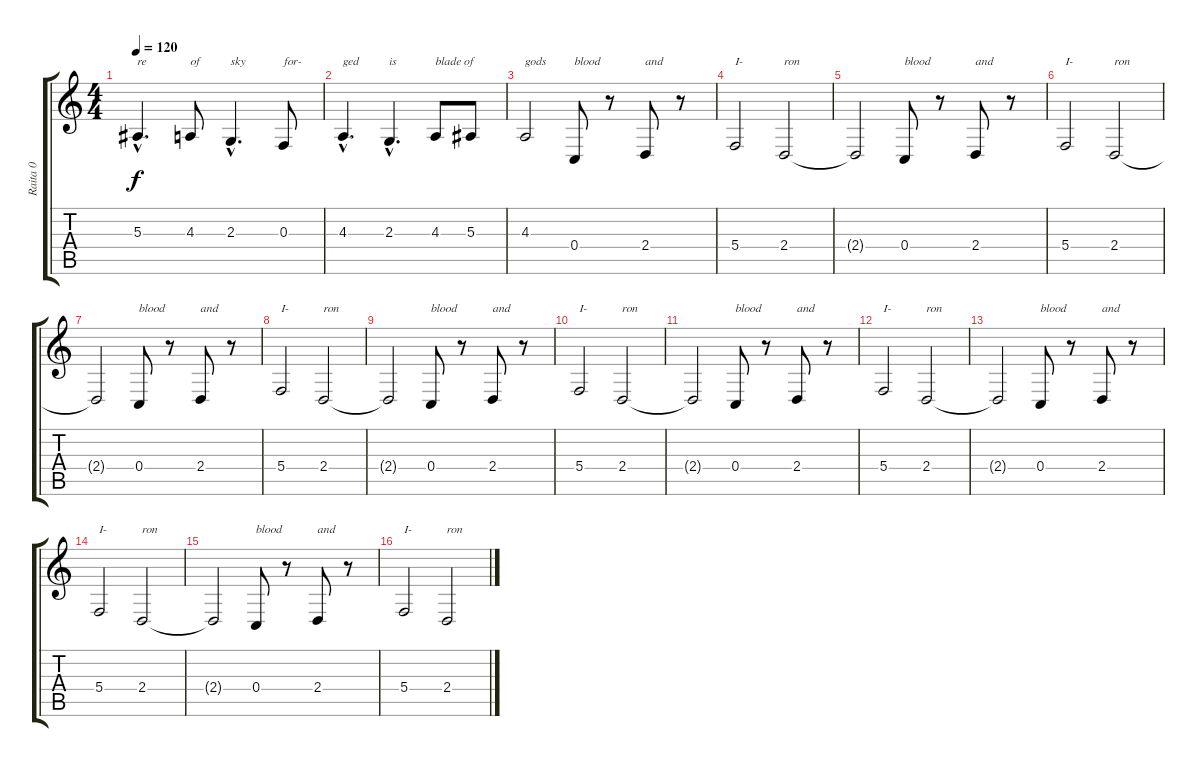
\track ("Raita 0" "Raita 0") {instrument choiraahs}
\staff {score tabs}
\tuning (D4 A3 F3 C3 G2 D2) {hide}
\ts (4 4)
\tempo 120
\clef g2
\ks c
5.3{hac}.4{d txt "re" dy f} 4.3.8{txt "of"} 2.3{hac}.4{d txt "sky"} 0.3.8{txt "for-"} |
4.3{hac}.4{d txt "ged"} 2.3{hac}.4{d txt "is"} 4.3.8{txt "blade of"} 5.3.8 |
4.3.2{txt "gods"} 0.4.8{txt "blood"} r.8 2.4.8{txt "and"} r.8 |
5.4.2{txt "I-"} 2.4.2{txt "ron"} |
2.4{t}.2 0.4.8{txt "blood"} r.8 2.4.8{txt "and"} r.8 |
5.4.2{txt "I-"} 2.4.2{txt "ron"} |
2.4{t}.2 0.4.8{txt "blood"} r.8 2.4.8{txt "and"} r.8 |
5.4.2{txt "I-"} 2.4.2{txt "ron"} |
2.4{t}.2 0.4.8{txt "blood"} r.8 2.4.8{txt "and"} r.8 |
5.4.2{txt "I-"} 2.4.2{txt "ron"} |
2.4{t}.2 0.4.8{txt "blood"} r.8 2.4.8{txt "and"} r.8 |
5.4.2{txt "I-"} 2.4.2{txt "ron"} |
2.4{t}.2 0.4.8{txt "blood"} r.8 2.4.8{txt "and"} r.8 |
5.4.2{txt "I-"} 2.4.2{txt "ron"} |
2.4{t}.2 0.4.8{txt "blood"} r.8 2.4.8{txt "and"} r.8 |
5.4.2{txt "I-"} 2.4.2{txt "ron"}
